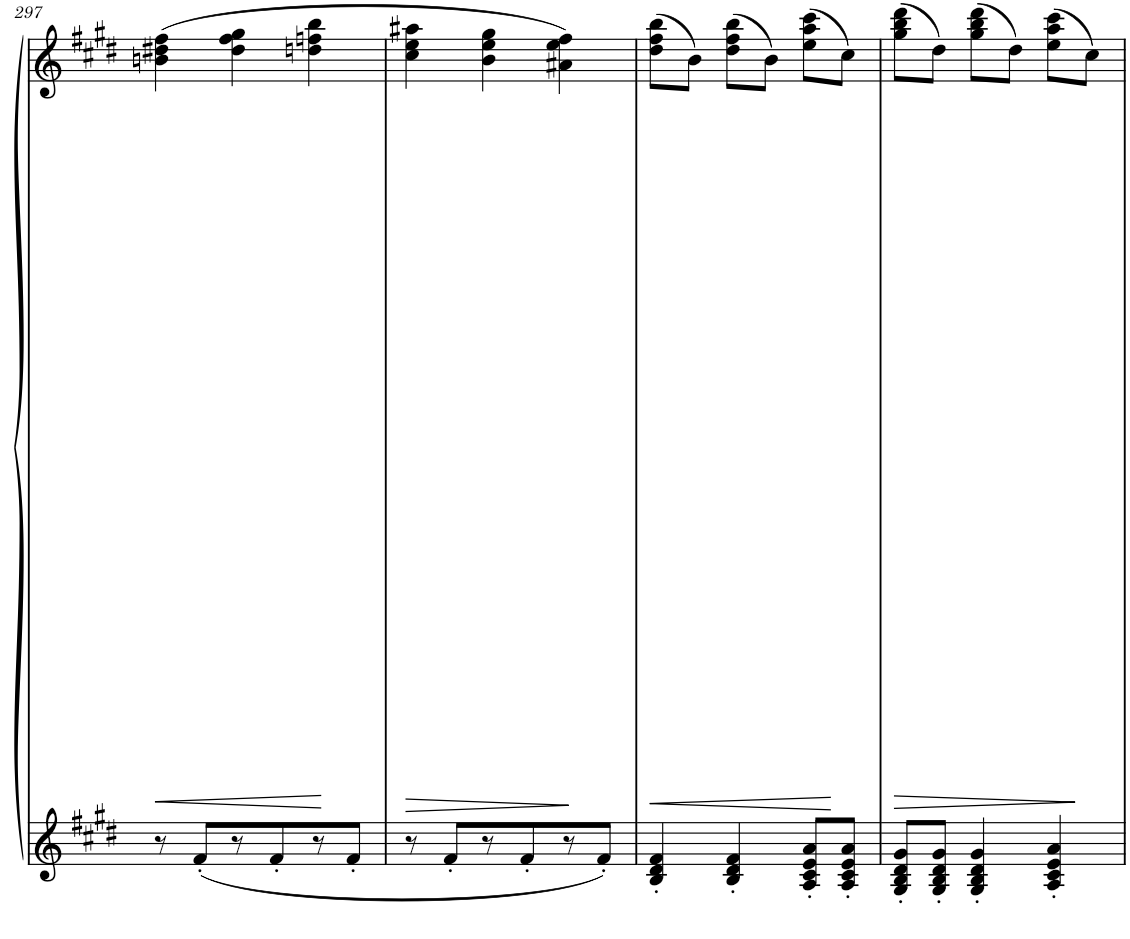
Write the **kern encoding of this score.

**kern	**kern	**dynam
*part1	*part1	*part1
*staff2	*staff1	*staff1/2
*I"Piano	*	*
*I'Pno	*	*
!!LO:PB:g=z
*clefG2	*clefG2	*
*k[f#c#g#d#]	*k[f#c#g#d#]	*
*M6/8	*M6/8	*
=297	=297	=297
!	!	!LO:HP:b
8r	(4bn\ 4dd#X\ 4ff#\	<
8f#'/L	.	.
8r	4dd#\ 4ff#\ 4gg#\	.
8f#'/	.	.
8r	4ddn\ 4ffn\ 4bb\	[
8f#'/J	.	.
=298	=298	=298
!	!	!LO:HP:b
8r	4cc#\ 4ee\ 4aa#X\	>
8f#'/L	.	.
8r	4b\ 4ee\ 4gg#\	.
8f#'/	.	.
8r	4a#X\ 4ee\ 4ff#\)	]
8f#'/J	.	.
=299	=299	=299
!	!	!LO:HP:b
4B/' 4d#/' 4f#/'	(8dd#\ 8ff#\ 8bb\L	<
.	8b\J)	.
4B/' 4d#/' 4f#/'	(8dd#\ 8ff#\ 8bb\L	.
.	8b\J)	.
8A/' 8c#/' 8e/' 8a/'L	(8ee\ 8aa\ 8ccc#\L	.
8A/' 8c#/' 8e/' 8a/'J	8cc#\J)	[
=300	=300	=300
!	!	!LO:HP:b
8G#/' 8B/' 8d#/' 8g#/'L	(8gg#\ 8bb\ 8ddd#\L	>
8G#/' 8B/' 8d#/' 8g#/'J	8dd#\J)	.
4G#/' 4B/' 4d#/' 4g#/'	(8gg#\ 8bb\ 8ddd#\L	.
.	8dd#\J)	.
4A/' 4c#/' 4e/' 4a/'	(8ee\ 8aa\ 8ccc#\L	.
.	8cc#\J)	]
=	=	=
*-	*-	*-
